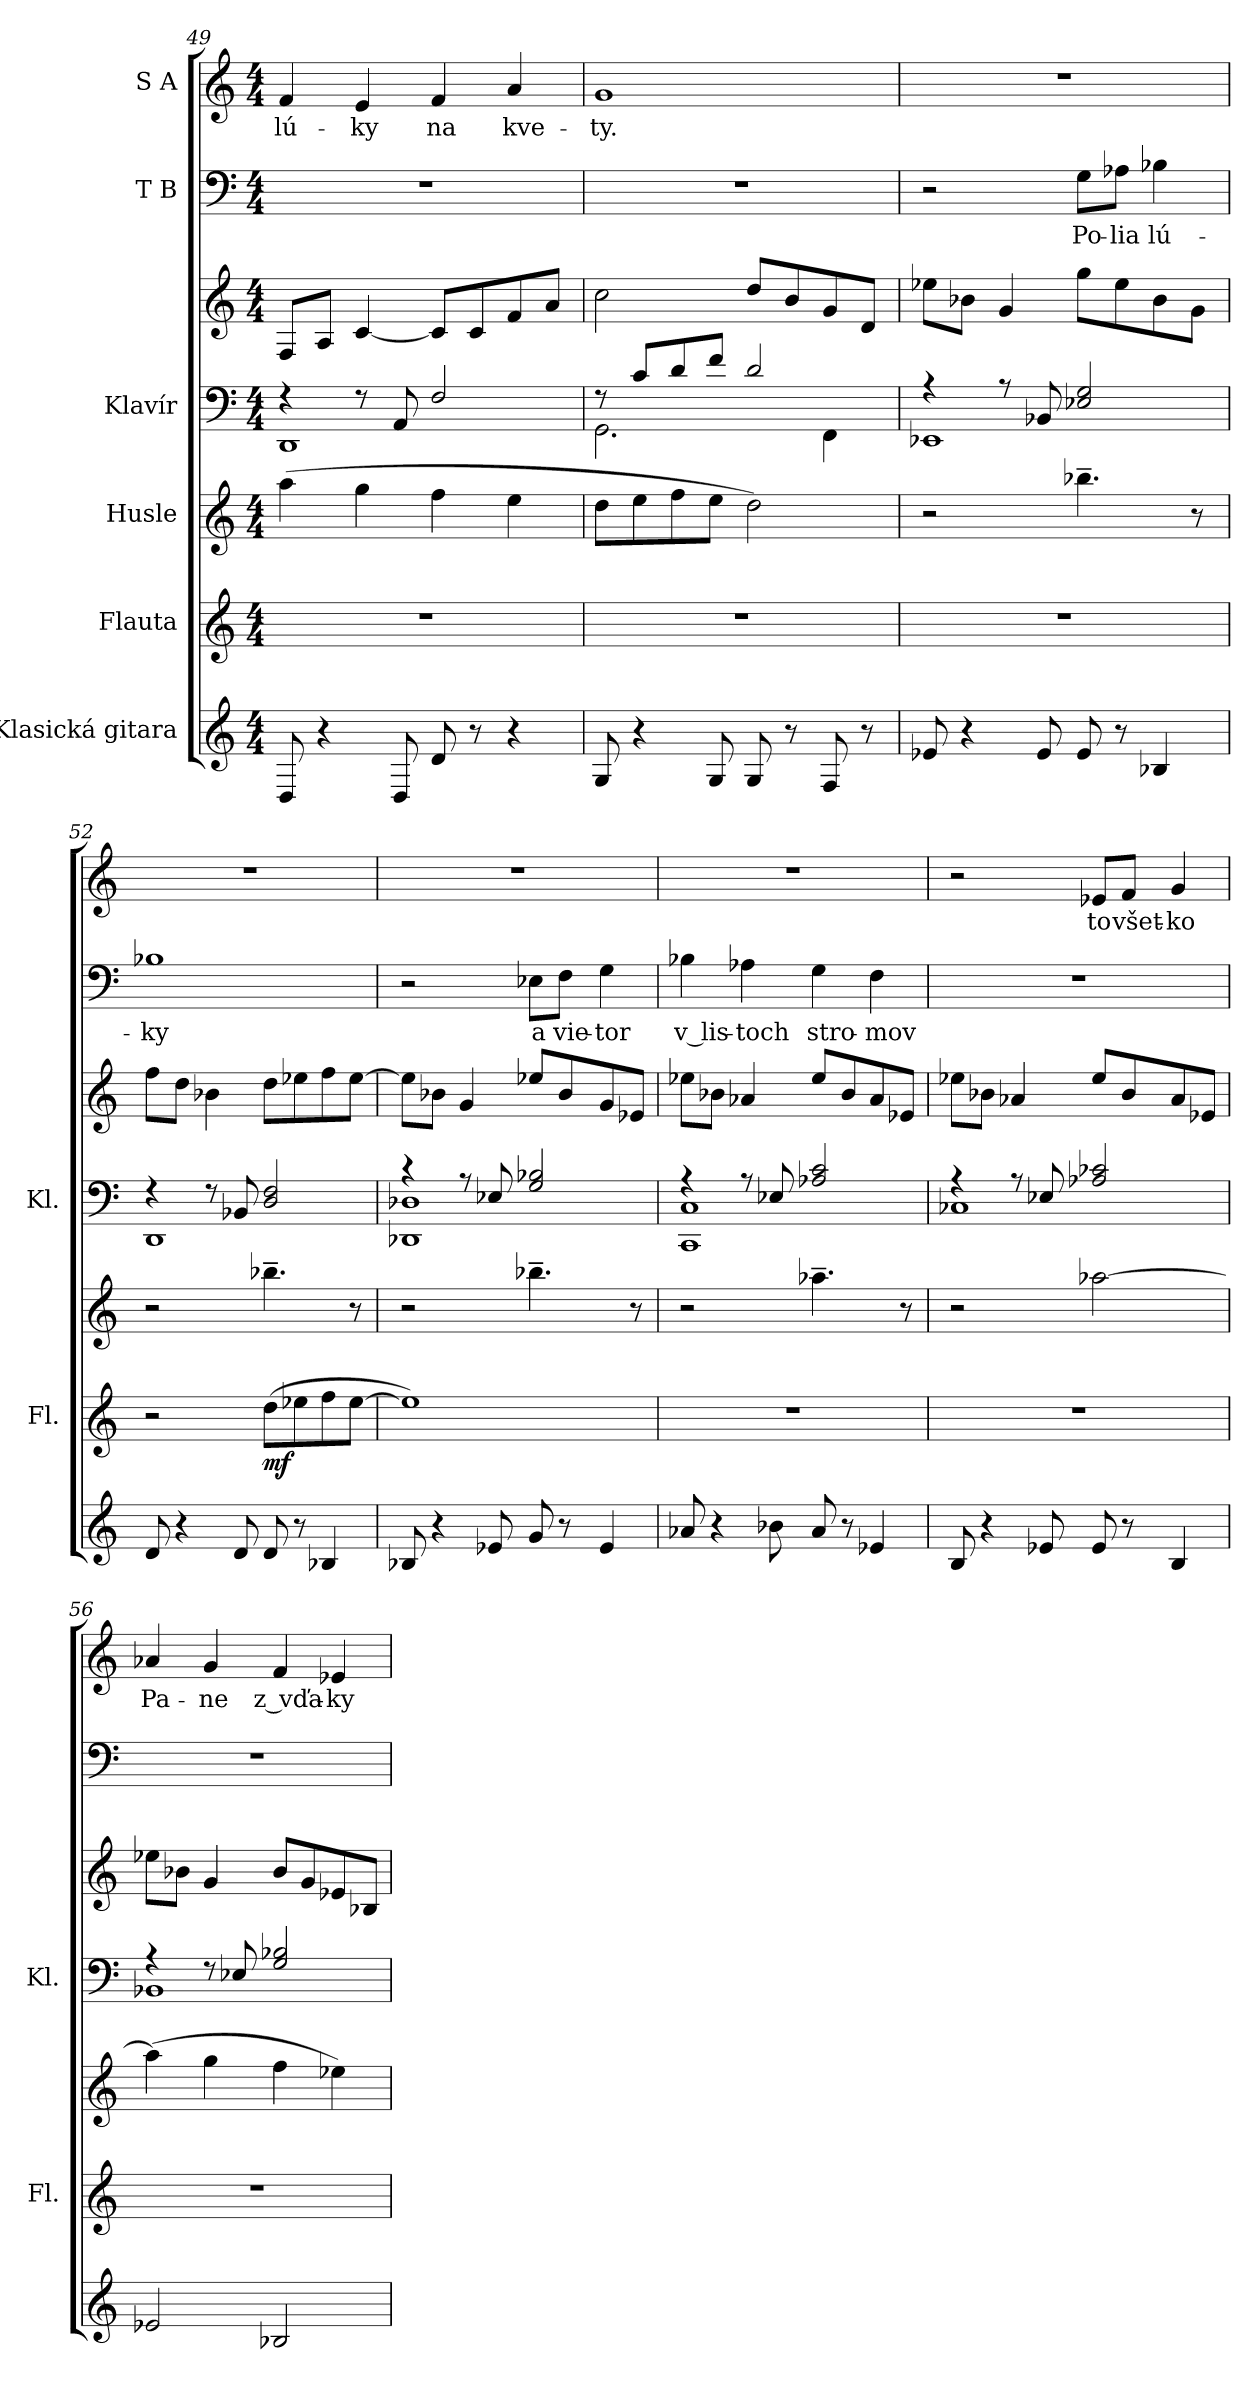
**kern	**kern	**dynam	**kern	**kern	**kern	**kern	**text	**kern	**text
*part6	*part5	*part5	*part4	*part3	*part3	*part2	*part2	*part1	*part1
*staff7	*staff6	*staff6	*staff5	*staff4	*staff3	*staff2	*staff2	*staff1	*staff1
*I"Klasická gitara	*I"Flauta	*	*I"Husle	*I"Klavír	*	*I"T B	*	*I"S A	*
*	*I'Fl.	*	*	*I'Kl.	*	*	*	*	*
*clefG2	*clefG2	*	*clefG2	*clefF4	*clefG2	*clefF4	*	*clefG2	*
*k[]	*k[]	*	*k[]	*k[]	*k[]	*k[]	*	*k[]	*
*M4/4	*M4/4	*	*M4/4	*M4/4	*M4/4	*M4/4	*	*M4/4	*
=49	=49	=49	=49	=49	=49	=49	=49	=49	=49
*	*	*	*	*^	*	*	*	*	*
!	!	!	!	!	!	!	!	!	!	!LO:LY:b
8D/	1r	.	(4aa\	4r	1DD	8F/L	1r	.	4f/	lú-
4r	.	.	.	.	.	8A/J	.	.	.	.
!	!	!	!	!	!	!	!	!	!	!LO:LY:b
.	.	.	4gg\	8r	.	[4c/	.	.	4e/	-ky
8D/	.	.	.	8AA/	.	.	.	.	.	.
!	!	!	!	!	!	!	!	!	!	!LO:LY:b
8d/	.	.	4ff\	2F/	.	8c/L]	.	.	4f/	na
8r	.	.	.	.	.	8c/	.	.	.	.
!	!	!	!	!	!	!	!	!	!	!LO:LY:b
4r	.	.	4ee\	.	.	8f/	.	.	4a/	kve-
.	.	.	.	.	.	8a/J	.	.	.	.
!!LO:PB:g=z
=50	=50	=50	=50	=50	=50	=50	=50	=50	=50	=50
!	!	!	!	!	!	!	!	!	!	!LO:LY:b
8G/	1r	.	8dd\L	8rF	2.GG\	2cc\	1r	.	1g	-ty.
4r	.	.	8ee\	8c/L	.	.	.	.	.	.
.	.	.	8ff\	8d/	.	.	.	.	.	.
8G/	.	.	8ee\J	8f/J	.	.	.	.	.	.
8G/	.	.	2dd\)	2d/	.	8dd/L	.	.	.	.
8r	.	.	.	.	.	8b/	.	.	.	.
8F/	.	.	.	.	4FF\	8g/	.	.	.	.
8r	.	.	.	.	.	8d/J	.	.	.	.
=51	=51	=51	=51	=51	=51	=51	=51	=51	=51	=51
8e-X/	1r	.	2r	4r	1EE-X	8ee-X\L	2r	.	1r	.
4r	.	.	.	.	.	8b-X\J	.	.	.	.
.	.	.	.	8r	.	4g/	.	.	.	.
8e-/	.	.	.	8BB-X/	.	.	.	.	.	.
!	!	!	!	!	!	!	!	!LO:LY:b	!	!
8e-/	.	.	4.bb-X~\	2E-X/ 2G/	.	8gg\L	8G\L	Po-	.	.
!	!	!	!	!	!	!	!	!LO:LY:b	!	!
8r	.	.	.	.	.	8ee-\	8A-X\J	-lia	.	.
!	!	!	!	!	!	!	!	!LO:LY:b	!	!
4B-X/	.	.	.	.	.	8b-\	4B-X\	lú-	.	.
.	.	.	8r	.	.	8g\J	.	.	.	.
=52	=52	=52	=52	=52	=52	=52	=52	=52	=52	=52
!	!	!	!	!	!	!	!	!LO:LY:b	!	!
8d/	2r	.	2r	4r	1DD	8ff\L	1B-X	-ky	1r	.
4r	.	.	.	.	.	8dd\J	.	.	.	.
.	.	.	.	8r	.	4b-X\	.	.	.	.
8d/	.	.	.	8BB-X/	.	.	.	.	.	.
!	!	!LO:DY:b	!	!	!	!	!	!	!	!
8d/	(8dd\L	mf	4.bb-X~\	2D/ 2F/	.	8dd\L	.	.	.	.
8r	8ee-X\	.	.	.	.	8ee-X\	.	.	.	.
4B-X/	8ff\	.	.	.	.	8ff\	.	.	.	.
.	[8ee-\J	.	8r	.	.	[8ee-\J	.	.	.	.
!!LO:LB:g=z
=53	=53	=53	=53	=53	=53	=53	=53	=53	=53	=53
8B-X/	1ee-])	.	2r	4r	1DD-X 1D-X	8ee-\L]	2r	.	1r	.
4r	.	.	.	.	.	8b-X\J	.	.	.	.
.	.	.	.	8r	.	4g/	.	.	.	.
8e-X/	.	.	.	8E-X/	.	.	.	.	.	.
!	!	!	!	!	!	!	!	!LO:LY:b	!	!
8g/	.	.	4.bb-X~\	2G/ 2B-X/	.	8ee-X/L	8E-X\L	a	.	.
!	!	!	!	!	!	!	!	!LO:LY:b	!	!
8r	.	.	.	.	.	8b-/	8F\J	vie-	.	.
!	!	!	!	!	!	!	!	!LO:LY:b	!	!
4e-/	.	.	.	.	.	8g/	4G\	-tor	.	.
.	.	.	8r	.	.	8e-X/J	.	.	.	.
=54	=54	=54	=54	=54	=54	=54	=54	=54	=54	=54
!	!	!	!	!	!	!	!	!LO:LY:b	!	!
8a-X/	1r	.	2r	4r	1CC 1C	8ee-X\L	4B-X\	v lis-	1r	.
4r	.	.	.	.	.	8b-X\J	.	.	.	.
!	!	!	!	!	!	!	!	!LO:LY:b	!	!
.	.	.	.	8r	.	4a-X/	4A-X\	-toch	.	.
8b-X\	.	.	.	8E-X/	.	.	.	.	.	.
!	!	!	!	!	!	!	!	!LO:LY:b	!	!
8a-/	.	.	4.aa-X~\	2A-X/ 2c/	.	8ee-/L	4G\	stro-	.	.
8r	.	.	.	.	.	8b-/	.	.	.	.
!	!	!	!	!	!	!	!	!LO:LY:b	!	!
4e-X/	.	.	.	.	.	8a-/	4F\	-mov	.	.
.	.	.	8r	.	.	8e-X/J	.	.	.	.
=55	=55	=55	=55	=55	=55	=55	=55	=55	=55	=55
8B/	1r	.	2r	4r	1C-X	8ee-X\L	1r	.	2r	.
4r	.	.	.	.	.	8b-X\J	.	.	.	.
.	.	.	.	8r	.	4a-X/	.	.	.	.
8e-X/	.	.	.	8E-X/	.	.	.	.	.	.
!	!	!	!	!	!	!	!	!	!	!LO:LY:b
8e-/	.	.	[2aa-X\	2A-X/ 2c-X/	.	8ee-/L	.	.	8e-X/L	to
!	!	!	!	!	!	!	!	!	!	!LO:LY:b
8r	.	.	.	.	.	8b-/	.	.	8f/J	všet-
!	!	!	!	!	!	!	!	!	!	!LO:LY:b
4B/	.	.	.	.	.	8a-/	.	.	4g/	-ko
.	.	.	.	.	.	8e-X/J	.	.	.	.
!!LO:PB:g=z
=56	=56	=56	=56	=56	=56	=56	=56	=56	=56	=56
!	!	!	!	!	!	!	!	!	!	!LO:LY:b
2e-X/	1r	.	(4aa-\]	4r	1BB-X	8ee-X\L	1r	.	4a-X/	Pa-
.	.	.	.	.	.	8b-X\J	.	.	.	.
!	!	!	!	!	!	!	!	!	!	!LO:LY:b
.	.	.	4gg\	8r	.	4g/	.	.	4g/	-ne
.	.	.	.	8E-X/	.	.	.	.	.	.
!	!	!	!	!	!	!	!	!	!	!LO:LY:b
2B-X/	.	.	4ff\	2G/ 2B-X/	.	8b-/L	.	.	4f/	z vďa-
.	.	.	.	.	.	8g/	.	.	.	.
!	!	!	!	!	!	!	!	!	!	!LO:LY:b
.	.	.	4ee-X\)	.	.	8e-X/	.	.	4e-X/	-ky
.	.	.	.	.	.	8B-X/J	.	.	.	.
*	*	*	*	*v	*v	*	*	*	*	*
=	=	=	=	=	=	=	=	=	=
*-	*-	*-	*-	*-	*-	*-	*-	*-	*-
